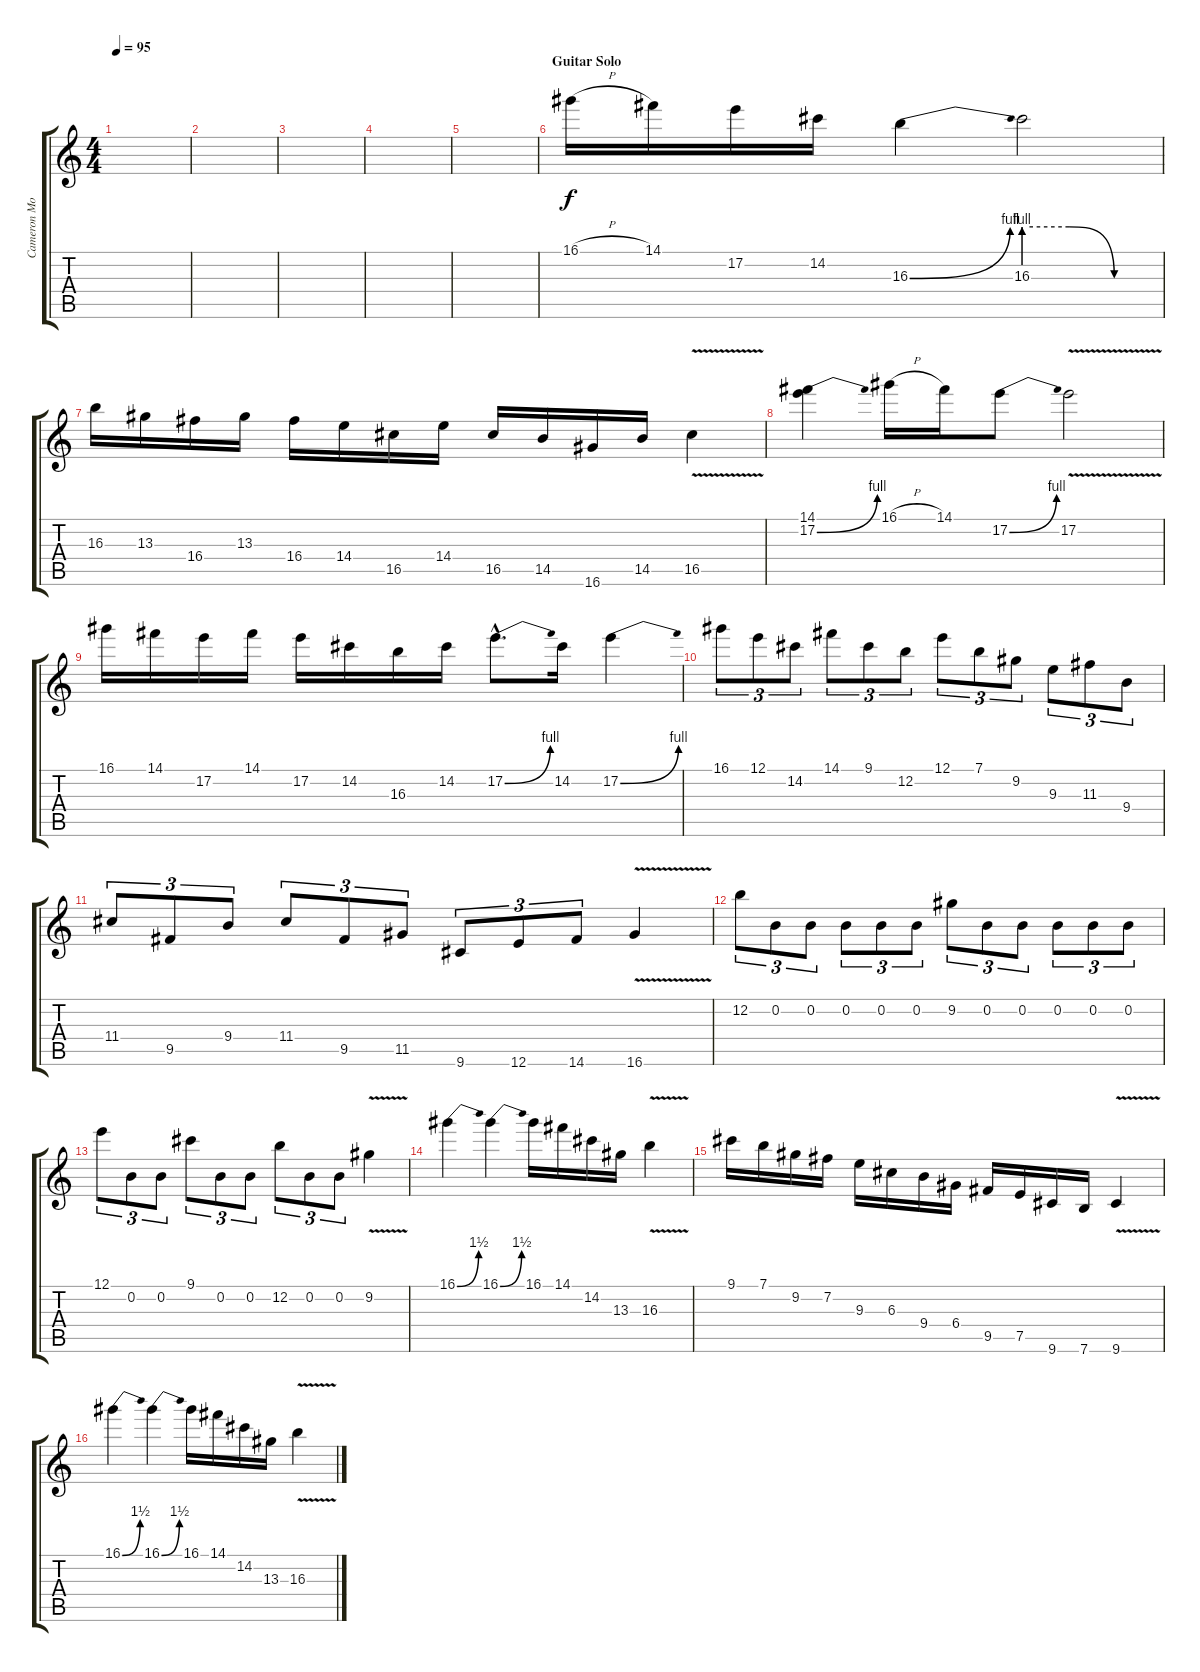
\track ("Cameron Morrison" "Cameron Mo") {instrument distortionguitar}
\staff {score tabs}
\tuning (E4 B3 G3 D3 A2 E2) {hide}
\ts (4 4)
\tempo 95
\clef g2
\ks c
|
|
|
|
|
\section ("" "Guitar Solo")
16.1{h}.16 14.1.16 17.2.16 14.2.16 16.3{be (bend 0 0 60 4)}.4 16.3{be (custom 0 4 20 4 40 0 60 0)}.2 |
16.3.16 13.3.16 16.4.16 13.3.16 16.4.16 14.4.16 16.5.16 14.4.16 16.5.16 14.5.16 16.6.16 14.5.16 16.5{v}.4 |
(14.1 17.2{be (bend 0 0 60 4)}).4 16.1{h}.16 14.1.16 17.2{be (bend 0 0 60 4)}.8 17.2{v}.2 |
16.1.16 14.1.16 17.2.16 14.1.16 17.2.16 14.2.16 16.3.16 14.2.16 17.2{be (bend 0 0 60 4) hac}.8{d} 14.2.16 17.2{be (bend 0 0 60 4)}.4 |
16.1.8{tu (3 2)} 12.1.8{tu (3 2)} 14.2.8{tu (3 2)} 14.1.8{tu (3 2)} 9.1.8{tu (3 2)} 12.2.8{tu (3 2)} 12.1.8{tu (3 2)} 7.1.8{tu (3 2)} 9.2.8{tu (3 2)} 9.3.8{tu (3 2)} 11.3.8{tu (3 2)} 9.4.8{tu (3 2)} |
11.4.8{tu (3 2)} 9.5.8{tu (3 2)} 9.4.8{tu (3 2)} 11.4.8{tu (3 2)} 9.5.8{tu (3 2)} 11.5.8{tu (3 2)} 9.6.8{tu (3 2)} 12.6.8{tu (3 2)} 14.6.8{tu (3 2)} 16.6{v}.4 |
12.2.8{tu (3 2)} 0.2.8{tu (3 2)} 0.2.8{tu (3 2)} 0.2.8{tu (3 2)} 0.2.8{tu (3 2)} 0.2.8{tu (3 2)} 9.2.8{tu (3 2)} 0.2.8{tu (3 2)} 0.2.8{tu (3 2)} 0.2.8{tu (3 2)} 0.2.8{tu (3 2)} 0.2.8{tu (3 2)} |
12.1.8{tu (3 2)} 0.2.8{tu (3 2)} 0.2.8{tu (3 2)} 9.1.8{tu (3 2)} 0.2.8{tu (3 2)} 0.2.8{tu (3 2)} 12.2.8{tu (3 2)} 0.2.8{tu (3 2)} 0.2.8{tu (3 2)} 9.2{v}.4 |
16.1{be (bend 0 0 60 6)}.4 16.1{be (bend 0 0 60 6)}.4 16.1.16 14.1.16 14.2.16 13.3.16 16.3{v}.4 |
9.1.16 7.1.16 9.2.16 7.2.16 9.3.16 6.3.16 9.4.16 6.4.16 9.5.16 7.5.16 9.6.16 7.6.16 9.6{v}.4 |
16.1{be (bend 0 0 60 6)}.4 16.1{be (bend 0 0 60 6)}.4 16.1.16 14.1.16 14.2.16 13.3.16 16.3{v}.4
